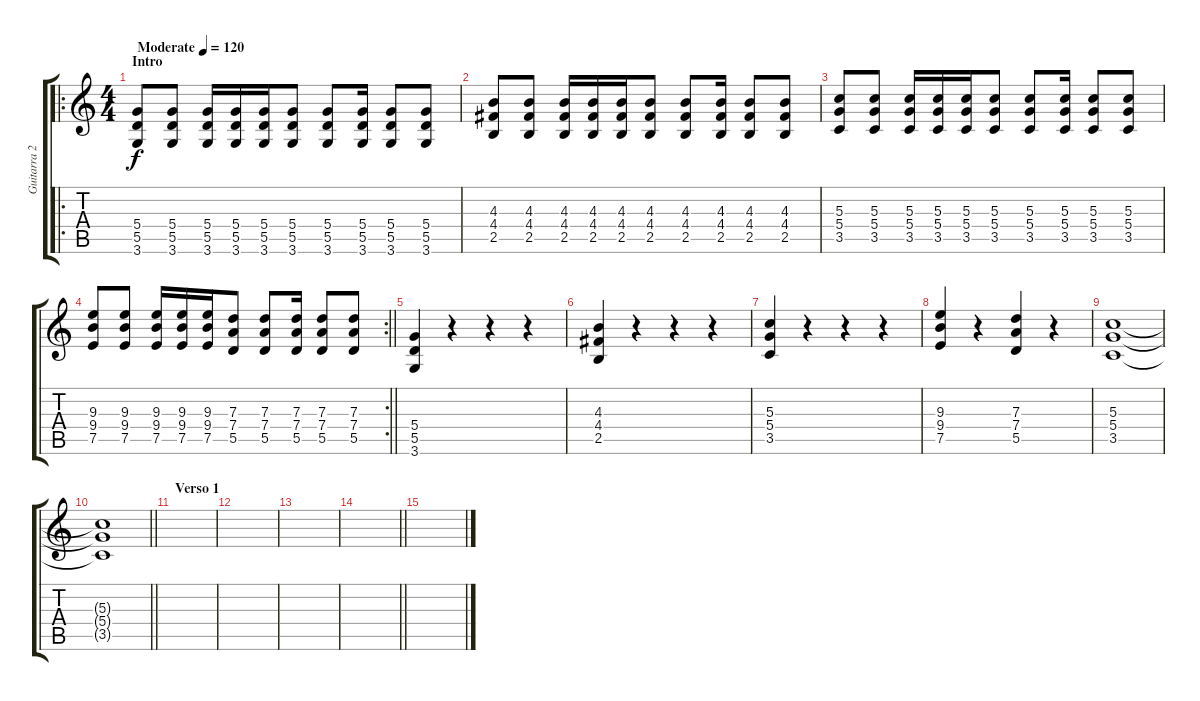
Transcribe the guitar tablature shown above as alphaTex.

\track ("Guitarra 2" "Guitarra 2") {instrument overdrivenguitar}
\staff {score tabs}
\tuning (E4 B3 G3 D3 A2 E2) {hide}
\ro
\ts (4 4)
\section ("" "Intro")
\tempo (120 "Moderate")
\clef g2
\ks c
(5.4 5.5 3.6).8{dy f instrument overdrivenguitar} (5.4 5.5 3.6).8 (5.4 5.5 3.6).16 (5.4 5.5 3.6).16 (5.4 5.5 3.6).16 (5.4 5.5 3.6).8 (5.4 5.5 3.6).8 (5.4 5.5 3.6).16 (5.4 5.5 3.6).8 (5.4 5.5 3.6).8 |
(4.3 4.4 2.5).8 (4.3 4.4 2.5).8 (4.3 4.4 2.5).16 (4.3 4.4 2.5).16 (4.3 4.4 2.5).16 (4.3 4.4 2.5).8 (4.3 4.4 2.5).8 (4.3 4.4 2.5).16 (4.3 4.4 2.5).8 (4.3 4.4 2.5).8 |
(5.3 5.4 3.5).8 (5.3 5.4 3.5).8 (5.3 5.4 3.5).16 (5.3 5.4 3.5).16 (5.3 5.4 3.5).16 (5.3 5.4 3.5).8 (5.3 5.4 3.5).8 (5.3 5.4 3.5).16 (5.3 5.4 3.5).8 (5.3 5.4 3.5).8 |
\rc 2
\barLineRight lightlight
(9.3 9.4 7.5).8 (9.3 9.4 7.5).8 (9.3 9.4 7.5).16 (9.3 9.4 7.5).16 (9.3 9.4 7.5).16 (7.3 7.4 5.5).8 (7.3 7.4 5.5).8 (7.3 7.4 5.5).16 (7.3 7.4 5.5).8 (7.3 7.4 5.5).8 |
\section ("" "")
(5.4 5.5 3.6).4 r.4 r.4 r.4 |
(4.3 4.4 2.5).4 r.4 r.4 r.4 |
(5.3 5.4 3.5).4 r.4 r.4 r.4 |
(9.3 9.4 7.5).4 r.4 (7.3 7.4 5.5).4 r.4 |
(5.3 5.4 3.5).1 |
\barLineRight lightlight
(5.3{t} 5.4{t} 3.5{t}).1 |
\section ("" "Verso 1")
|
|
|
\barLineRight lightlight
|
\section ("" "")
